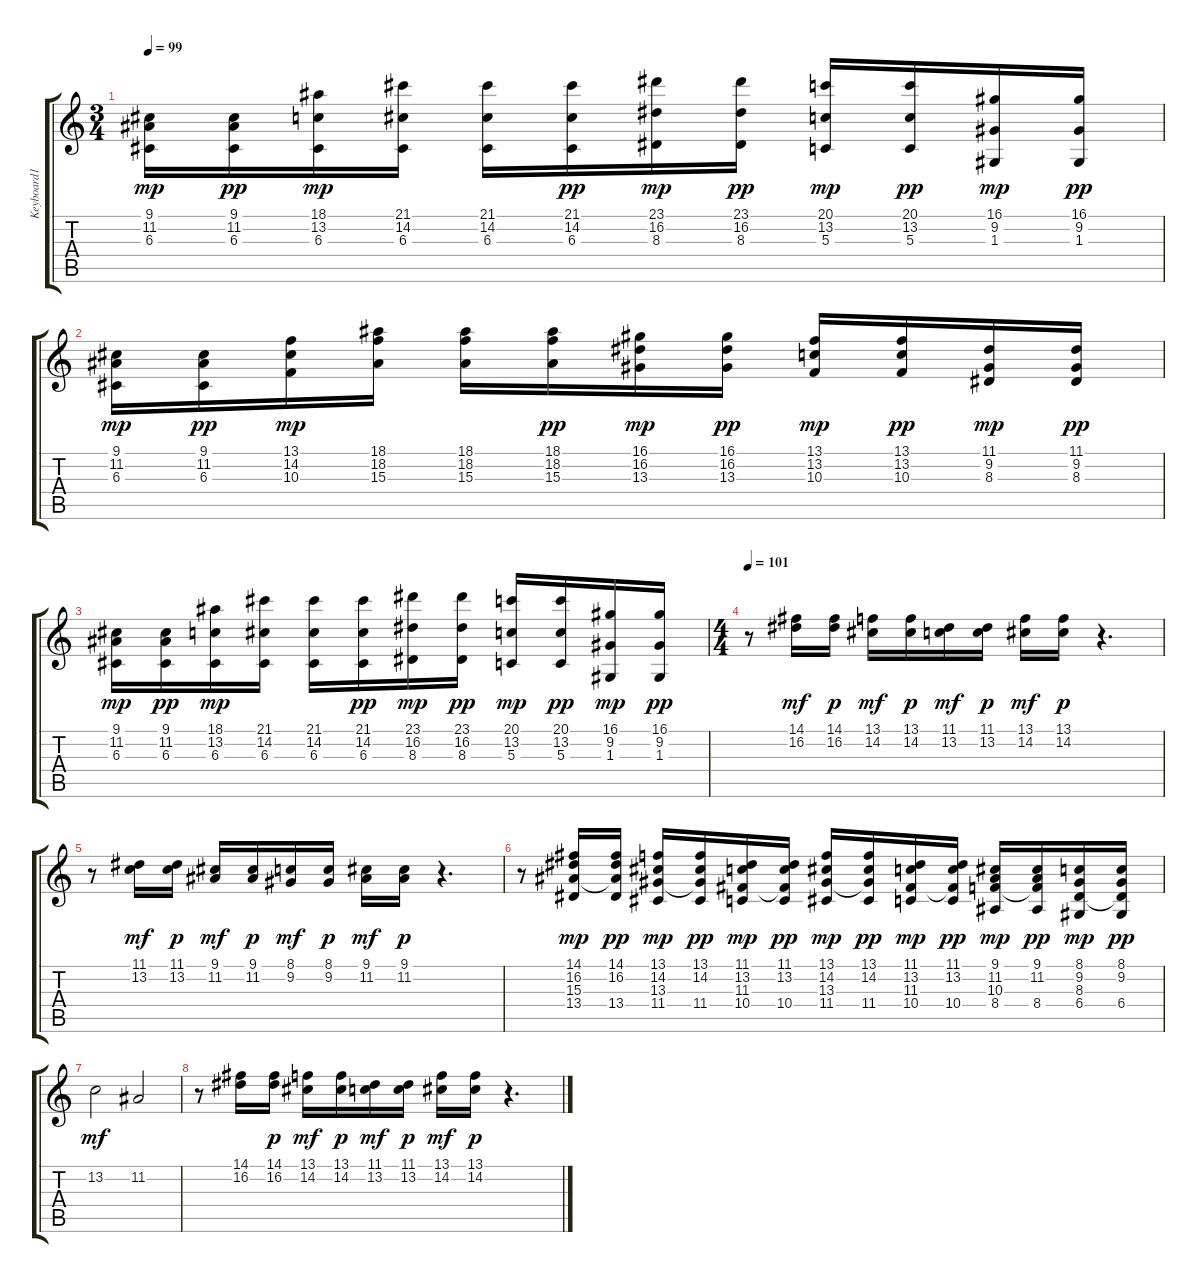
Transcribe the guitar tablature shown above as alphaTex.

\track ("Keyboard1" "Keyboard1") {instrument brasssection}
\staff {score tabs}
\tuning (E4 B3 G3 D3 A2 E2) {hide}
\ts (3 4)
\tempo 99
\clef g2
\ks c
(9.1 11.2 6.3).16{dy mp} (9.1 11.2 6.3).16{dy pp} (18.1 13.2 6.3).16{dy mp} (21.1 14.2 6.3).16 (21.1 14.2 6.3).16 (21.1 14.2 6.3).16{dy pp} (23.1 16.2 8.3).16{dy mp} (23.1 16.2 8.3).16{dy pp} (20.1 13.2 5.3).16{dy mp} (20.1 13.2 5.3).16{dy pp} (16.1 9.2 1.3).16{dy mp} (16.1 9.2 1.3).16{dy pp} |
(9.1 11.2 6.3).16{dy mp} (9.1 11.2 6.3).16{dy pp} (13.1 14.2 10.3).16{dy mp} (18.1 18.2 15.3).16 (18.1 18.2 15.3).16 (18.1 18.2 15.3).16{dy pp} (16.1 16.2 13.3).16{dy mp} (16.1 16.2 13.3).16{dy pp} (13.1 13.2 10.3).16{dy mp} (13.1 13.2 10.3).16{dy pp} (11.1 9.2 8.3).16{dy mp} (11.1 9.2 8.3).16{dy pp} |
(9.1 11.2 6.3).16{dy mp} (9.1 11.2 6.3).16{dy pp} (18.1 13.2 6.3).16{dy mp} (21.1 14.2 6.3).16 (21.1 14.2 6.3).16 (21.1 14.2 6.3).16{dy pp} (23.1 16.2 8.3).16{dy mp} (23.1 16.2 8.3).16{dy pp} (20.1 13.2 5.3).16{dy mp} (20.1 13.2 5.3).16{dy pp} (16.1 9.2 1.3).16{dy mp} (16.1 9.2 1.3).16{dy pp} |
\ts (4 4)
\tempo 101
r.8 (14.1 16.2).16{dy mf} (14.1 16.2).16{dy p} (13.1 14.2).16{dy mf} (13.1 14.2).16{dy p} (11.1 13.2).16{dy mf} (11.1 13.2).16{dy p} (13.1 14.2).16{dy mf} (13.1 14.2).16{dy p} r.4{d} |
r.8 (11.1 13.2).16{dy mf} (11.1 13.2).16{dy p} (9.1 11.2).16{dy mf} (9.1 11.2).16{dy p} (8.1 9.2).16{dy mf} (8.1 9.2).16{dy p} (9.1 11.2).16{dy mf} (9.1 11.2).16{dy p} r.4{d} |
r.8 (14.1 16.2 15.3 13.4).16{dy mp} (14.1 16.2 15.3{t} 13.4).16{dy pp} (13.1 14.2 13.3 11.4).16{dy mp} (13.1 14.2 13.3{t} 11.4).16{dy pp} (11.1 13.2 11.3 10.4).16{dy mp} (11.1 13.2 11.3{t} 10.4).16{dy pp} (13.1 14.2 13.3 11.4).16{dy mp} (13.1 14.2 13.3{t} 11.4).16{dy pp} (11.1 13.2 11.3 10.4).16{dy mp} (11.1 13.2 11.3{t} 10.4).16{dy pp} (9.1 11.2 10.3 8.4).16{dy mp} (9.1 11.2 10.3{t} 8.4).16{dy pp} (8.1 9.2 8.3 6.4).16{dy mp} (8.1 9.2 8.3{t} 6.4).16{dy pp} |
13.2.2{dy mf} 11.2.2 |
r.8 (14.1 16.2).16 (14.1 16.2).16{dy p} (13.1 14.2).16{dy mf} (13.1 14.2).16{dy p} (11.1 13.2).16{dy mf} (11.1 13.2).16{dy p} (13.1 14.2).16{dy mf} (13.1 14.2).16{dy p} r.4{d}
